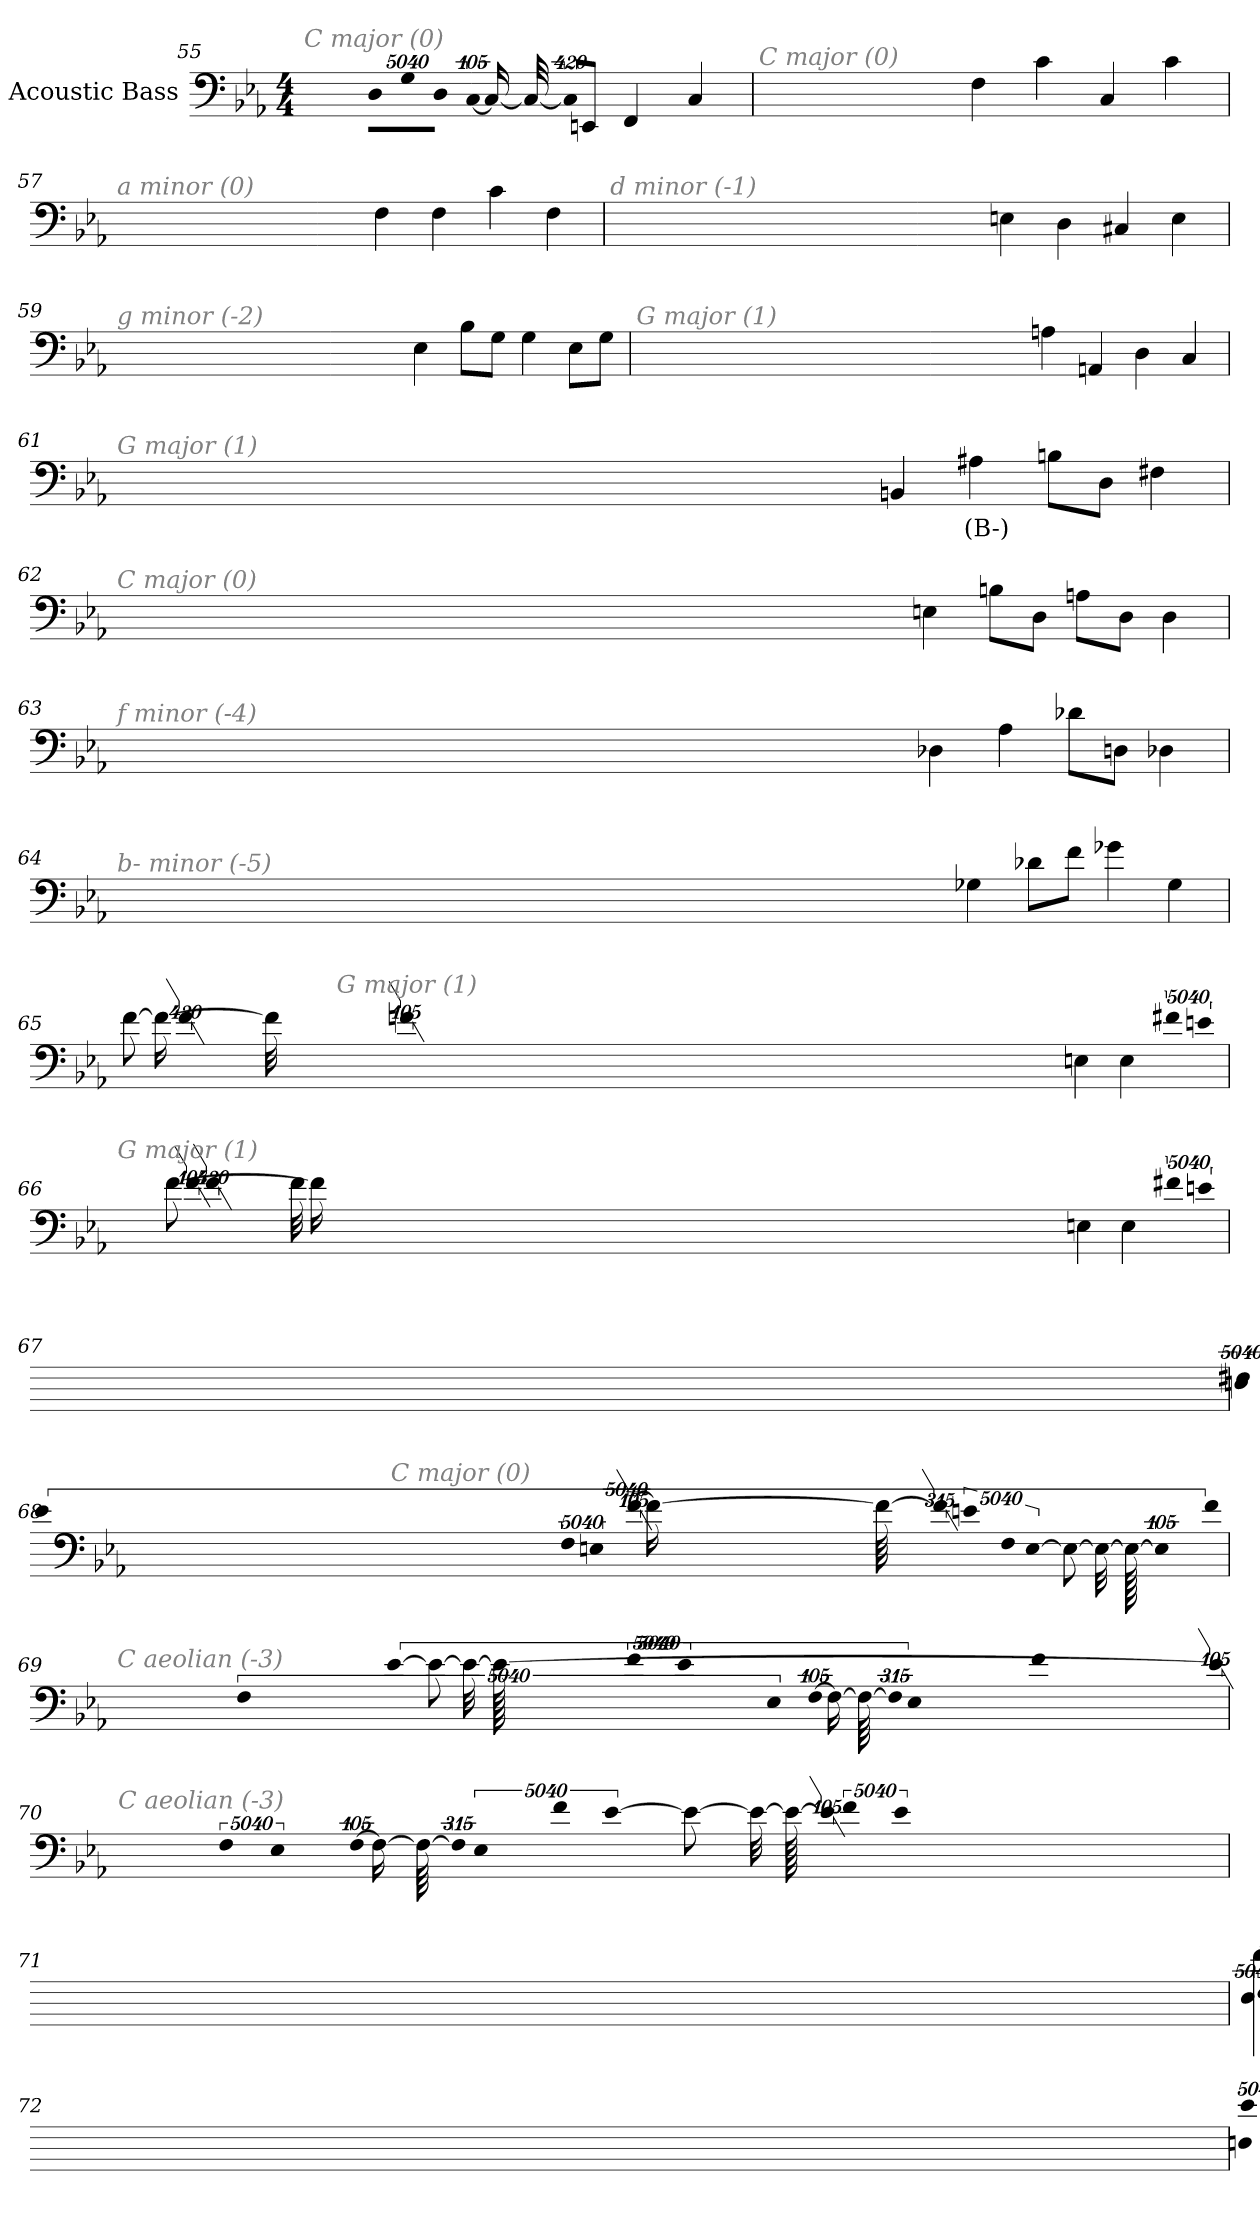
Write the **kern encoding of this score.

**kern	**text
*part1	*part1
*staff1	*staff1
*I"Acoustic Bass	*
*clefF4	*
*ITrd7c12	*
*k[b-e-a-]	*
*E-:	*
*M4/4	*
=55	=55
!LO:TX:i:color=#808080:t=C major (0)	!
!LO:N:vis=8	!
40320%3347DDL	.
!LO:N:vis=8	!
40320%3347GG	.
!LO:N:vis=8	!
40320%3347DDJ	.
!LO:N:vis=1024	!
[13440%13CCL	.
16CCL_	.
32CCL_	.
!LO:N:vis=1024%31	!
13440%407CCL]	.
8EEEnJ	.
4FFF	.
4CC	.
=56	=56
!LO:TX:i:color=#808080:t=C major (0)	!
4FF	.
4C	.
4CC	.
4C	.
=57	=57
!LO:TX:i:color=#808080:t=a minor (0)	!
4FF	.
4FF	.
4C	.
4FF	.
=58	=58
!LO:TX:i:color=#808080:t=d minor (-1)	!
4EEn	.
4DD	.
4CC#X	.
4EE	.
=59	=59
!LO:TX:i:color=#808080:t=g minor (-2)	!
4EE-	.
8BB-L	.
8GGJ	.
4GG	.
8EE-L	.
8GGJ	.
=60	=60
!LO:TX:i:color=#808080:t=G major (1)	!
4AAn	.
4AAAn	.
4DD	.
4CC	.
=61	=61
!LO:TX:i:color=#808080:t=G major (1)	!
4BBBn	.
4AA#Xi	(B-)
8BBnL	.
8DDJ	.
4FF#X	.
=62	=62
!LO:TX:i:color=#808080:t=C major (0)	!
4EEn	.
8BBnL	.
8DDJ	.
8AAnL	.
8DDJ	.
4DD	.
=63	=63
!LO:TX:i:color=#808080:t=f minor (-4)	!
4DD-X	.
4AA-	.
8D-XL	.
8DDnJ	.
4DD-X	.
=64	=64
!LO:TX:i:color=#808080:t=b- minor (-5)	!
4GG-X	.
8D-XL	.
8FJ	.
4G-X	.
4GG-	.
=65	=65
!LO:TX:i:color=#808080:t=G major (1)	!
4EEn	.
4EE	.
!LO:N:vis=8	!
40320%3347F#X	.
!LO:N:vis=4	!
20160%3347En	.
!LO:N:vis=1024	!
[13440%13Fn	.
8F_	.
16F_	.
32F_	.
!LO:N:vis=1024%31	!
13440%407F]	.
=66	=66
!LO:TX:i:color=#808080:t=G major (1)	!
4EEn	.
4EE	.
!LO:N:vis=8	!
40320%3347F#X	.
!LO:N:vis=4	!
20160%3347En	.
!LO:N:vis=1024	!
[13440%13F#	.
8F#_	.
16F#_	.
32F#_	.
!LO:N:vis=1024%31	!
13440%407F#]	.
=67	=67
!LO:TX:i:color=#808080:t=G major (1)	!
!LO:N:vis=8	!
40320%3347FF#X	.
!LO:N:vis=4	!
20160%3347EEn	.
!LO:N:vis=1024	!
[13440%13FF#	.
16FF#_	.
64FF#_	.
!LO:N:vis=256	!
20160%79FF#]	.
!LO:N:vis=4	!
20160%3347EE	.
!LO:N:vis=8	!
40320%3347F#X	.
!LO:N:vis=1024	!
[13440%13En	.
8E_	.
32E_	.
128E_	.
!LO:N:vis=1024	!
13440%13E]	.
!LO:N:vis=8	!
40320%3347F#	.
!LO:N:vis=4	!
20160%3347E	.
=68	=68
!LO:TX:i:color=#808080:t=C major (0)	!
!LO:N:vis=8	!
40320%3347FF	.
!LO:N:vis=4	!
20160%3347EEn	.
!LO:N:vis=1024	!
[13440%13F	.
16F_	.
64F_	.
!LO:N:vis=256	!
20160%79F]	.
!LO:N:vis=4	!
20160%3347En	.
!LO:N:vis=8	!
40320%3347FF	.
!LO:N:vis=1024	!
[13440%13EE	.
8EE_	.
32EE_	.
128EE_	.
!LO:N:vis=1024	!
13440%13EE]	.
!LO:N:vis=8	!
40320%3347F	.
!LO:N:vis=4	!
20160%3347E	.
=69	=69
!LO:TX:i:color=#808080:t=C aeolian (-3)	!
!LO:N:vis=8	!
40320%3347FF	.
!LO:N:vis=4	!
20160%3347EE-	.
!LO:N:vis=1024	!
[13440%13FF	.
16FF_	.
64FF_	.
!LO:N:vis=256	!
20160%79FF]	.
!LO:N:vis=4	!
20160%3347EE-	.
!LO:N:vis=8	!
40320%3347F	.
!LO:N:vis=1024	!
[13440%13E-	.
8E-_	.
32E-_	.
128E-_	.
!LO:N:vis=1024	!
13440%13E-]	.
!LO:N:vis=8	!
40320%3347F	.
!LO:N:vis=4	!
20160%3347E-	.
=70	=70
!LO:TX:i:color=#808080:t=C aeolian (-3)	!
!LO:N:vis=8	!
40320%3347FF	.
!LO:N:vis=4	!
20160%3347EE-	.
!LO:N:vis=1024	!
[13440%13FF	.
16FF_	.
64FF_	.
!LO:N:vis=256	!
20160%79FF]	.
!LO:N:vis=4	!
20160%3347EE-	.
!LO:N:vis=8	!
40320%3347F	.
!LO:N:vis=1024	!
[13440%13E-	.
8E-_	.
32E-_	.
128E-_	.
!LO:N:vis=1024	!
13440%13E-]	.
!LO:N:vis=8	!
40320%3347F	.
!LO:N:vis=4	!
20160%3347E-	.
=71	=71
!LO:TX:i:color=#808080:t=F aeolian (-4)	!
!LO:N:vis=8	!
40320%3347FF	.
!LO:N:vis=4	!
20160%3347EE-	.
!LO:N:vis=1024	!
[13440%13FL	.
16FL_	.
64FL_	.
!LO:N:vis=256	!
20160%79FL]	.
!LO:N:vis=8	!
40320%3347E-	.
!LO:N:vis=8	!
40320%3347FFJ	.
!LO:N:vis=8	!
40320%3347EE-L	.
!LO:N:vis=1024	!
[13440%13F	.
16F_	.
64F_	.
!LO:N:vis=256	!
20160%79F]	.
!LO:N:vis=8	!
40320%3347E-J	.
!LO:N:vis=8	!
40320%3347FFL	.
!LO:N:vis=8	!
40320%3347EE-	.
!LO:N:vis=1024	!
[13440%13FJ	.
16FJ_	.
64FJ_	.
!LO:N:vis=256	!
20160%79FJ]	.
=72	=72
!LO:TX:i:color=#808080:t=d minor (-1)	!
!LO:N:vis=8	!
40320%3347E-L	.
!LO:N:vis=8	!
40320%3347EEn	.
!LO:N:vis=8	!
40320%3347DDJ	.
!LO:N:vis=1024	!
[13440%13E-L	.
16E-L_	.
64E-L_	.
!LO:N:vis=256	!
20160%79E-L]	.
!LO:N:vis=8	!
40320%3347D	.
!LO:N:vis=8	!
40320%3347DDJ	.
!LO:N:vis=8	!
40320%3347CC#XL	.
!LO:N:vis=1024	!
[13440%13E-	.
16E-_	.
64E-_	.
!LO:N:vis=256	!
20160%79E-]	.
!LO:N:vis=8	!
40320%3347DJ	.
!LO:N:vis=8	!
40320%3347C#XiL	(D-)
!LO:N:vis=8	!
40320%3347C	.
!LO:N:vis=1024	!
[13440%13BBnJ	.
16BBJ_	.
64BBJ_	.
!LO:N:vis=256	!
20160%79BBJ]	.
=	=
*-	*-
